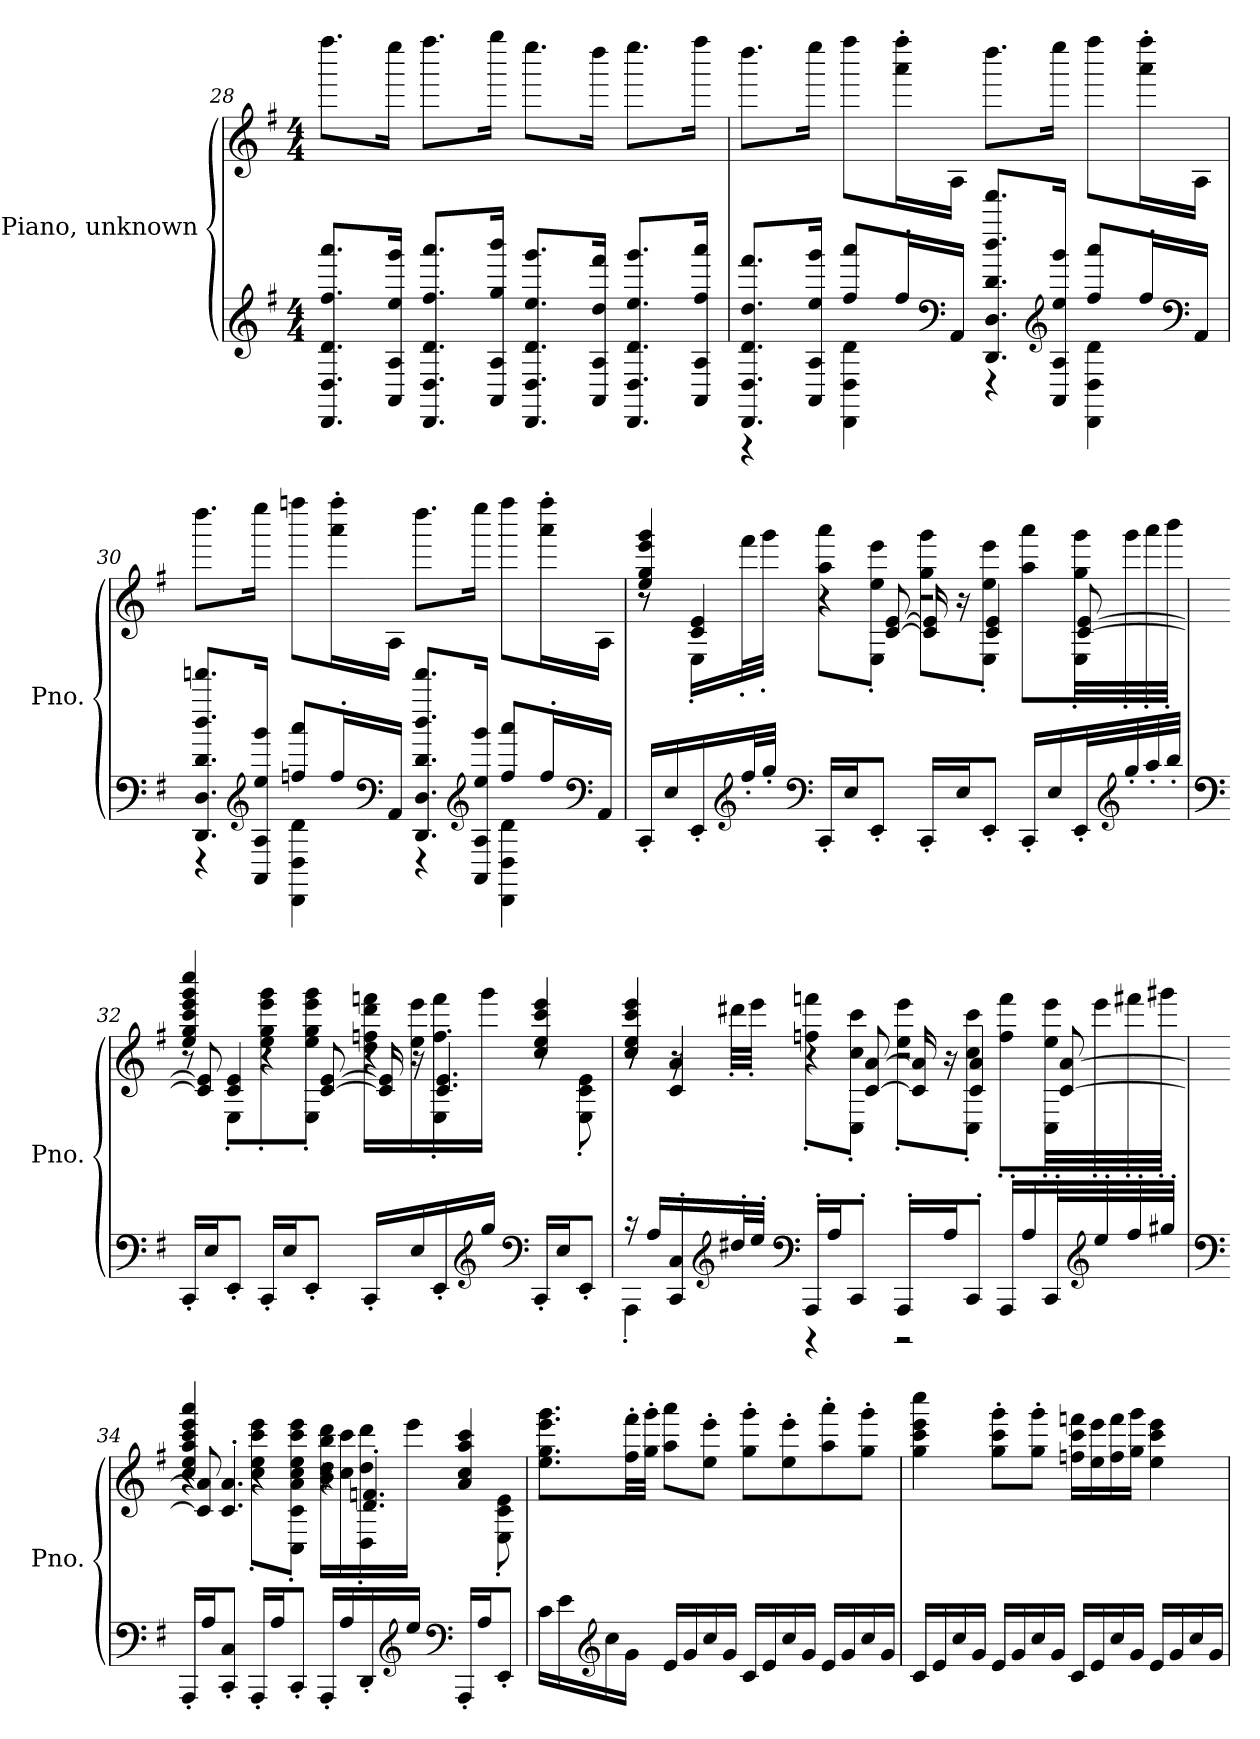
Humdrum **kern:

**kern	**kern
*part1	*part1
*staff2	*staff1
*I"Piano, unknown	*
*I'Pno.	*
*clefG2	*clefG2
*k[f#]	*k[f#]
*M4/4	*M4/4
=28	=28
8.DD/ 8.D/ 8.d/ 8.ff#/ 8.aaa/L	8.ffff#\L
16AA/ 16A/ 16ee/ 16ggg/Jk	16eeee\Jk
8.DD/ 8.D/ 8.d/ 8.ff#/ 8.aaa/L	8.ffff#\L
16AA/ 16A/ 16gg/ 16bbb/Jk	16gggg\Jk
8.DD/ 8.D/ 8.d/ 8.ee/ 8.ggg/L	8.eeee\L
16AA/ 16A/ 16dd/ 16fff#/Jk	16dddd\Jk
8.DD/ 8.D/ 8.d/ 8.ee/ 8.ggg/L	8.eeee\L
16AA/ 16A/ 16ff#/ 16aaa/Jk	16ffff#\Jk
!!LO:PB:g=z
=29	=29
*^	*
8.DD/ 8.D/ 8.d/ 8.dd/ 8.fff#/L	4r	8.dddd\L
16AA/ 16A/ 16ee/ 16ggg/Jk	.	16eeee\Jk
8ff#/ 8aaa/L	4DD\ 4D\ 4d\	8ffff#\L
16ff#'/L	.	16aaa\' 16ffff#\'L
*clefF4	*	*
16AA/JJ	.	16A\JJ
8.DD/ 8.D/ 8.d/ 8.dd/ 8.fff#/L	4r	8.dddd\L
*clefG2	*	*
16AA/ 16A/ 16ee/ 16ggg/Jk	.	16eeee\Jk
8ff#/ 8aaa/L	4DD\ 4D\ 4d\	8ffff#\L
16ff#'/L	.	16aaa\' 16ffff#\'L
*clefF4	*	*
16AA/JJ	.	16A\JJ
=30	=30	=30
8.DD/ 8.D/ 8.d/ 8.dd/ 8.fffn/L	4r	8.dddd\L
*clefG2	*	*
16AA/ 16A/ 16ee/ 16ggg/Jk	.	16eeee\Jk
8ffn/ 8aaa/L	4DD\ 4D\ 4d\	8ffffn\L
16ff'/L	.	16aaa\' 16ffff\'L
*clefF4	*	*
16AA/JJ	.	16A\JJ
8.DD/ 8.D/ 8.d/ 8.dd/ 8.fff/L	4r	8.dddd\L
*clefG2	*	*
16AA/ 16A/ 16ee/ 16ggg/Jk	.	16eeee\Jk
8ff/ 8aaa/L	4DD\ 4D\ 4d\	8ffff\L
16ff'/L	.	16aaa\' 16ffff\'L
*clefF4	*	*
16AA/JJ	.	16A\JJ
*v	*v	*
!!LO:LB:g=z
=31	=31
*	*^
*	*	*^
16CC'/LL	4ee/ 4gg/ 4eee/ 4ggg/	8r	8r
16E/	.	.	.
16EE'/	.	16E'\LL	4c/ 4e/
*clefG2	*	*	*
32ff#'/L	.	32fff#'\L	.
32gg'/JJJ	.	32ggg'\JJJ	.
*clefF4	*	*	*
16CC'/LL	4r	8aa\ 8aaa\L	.
16E/J	.	.	.
8EE'/J	.	8E\' 8ee\' 8eee\'J	[8c/ [8e/
16CC'/LL	2r	8gg\ 8ggg\L	16c/] 16e/]
16E/J	.	.	16r
8EE'/J	.	8E\' 8ee\' 8eee\'J	4c/ 4e/
16CC'/LL	.	8aa\ 8aaa\L	.
16E/	.	.	.
32EE'/L	.	32E\' 32gg\' 32ggg\'LL	[8c/ [8e/
*clefG2	*	*	*
32gg'/	.	32ggg'\	.
32aa'/	.	32aaa'\	.
32bb'/JJJ	.	32bbb'\JJJ	.
!!LO:LB:g=z	!!	!!
=32	=32	=32	=32
*clefF4	*	*	*
16CC'/LL	4ee/ 4gg/ 4ccc/ 4eee/ 4ggg/ 4cccc/	8r	8c/] 8e/]
16E/J	.	.	.
8EE'/J	.	8E'\L	4c/ 4e/
16CC'/LL	4r	8ee\' 8gg\' 8eee\' 8ggg\'	.
16E/J	.	.	.
8EE'/J	.	8E\' 8ee\' 8gg\' 8eee\' 8ggg\'J	[8c/ [8e/
16CC'/LL	4r	16dd\ 16ffn\ 16ddd\ 16fffn\LL	16c/] 16e/]
16E/	.	16ee\ 16eee\	16r
16EE'/	.	16E\' 16ff\' 16fff\'	4.c/' 4.e/'
*clefG2	*	*	*
16gg/JJ	.	16ggg\JJ	.
*clefF4	*	*	*
16CC'/LL	4cc/ 4ee/ 4ccc/ 4eee/	8r	.
16E/J	.	.	.
8EE'/J	.	8E\' 8c\' 8e\'	.
!!LO:LB:g=z	!!	!!
=33	=33	=33	=33
*^	*	*	*
16r	4AAA'\	4cc/ 4ee/ 4ccc/ 4eee/	8r	8r
16A/LL	.	.	.	.
16CC/' 16C/'	.	.	16r	4c/ 4a/
*clefG2	*	*	*	*
32dd#X'/L	.	.	32ddd#X'\LLL	.
32ee'/JJJ	.	.	32eee'\JJJ	.
*clefF4	*	*	*	*
16AAA'/LL	4r	4r	8ffn\' 8fffn\'L	.
16A/J	.	.	.	.
8CC'/J	.	.	8C\' 8cc\' 8ccc\'J	[8c/ [8a/
16AAA'/LL	2r	2r	8ee\' 8eee\'L	16c/] 16a/]
16A/J	.	.	.	16r
8CC'/J	.	.	8C\' 8cc\' 8ccc\'J	4c/ 4a/
16AAA'/LL	.	.	8ff\' 8fff\'L	.
16A/	.	.	.	.
32CC'/L	.	.	32C\' 32ee\' 32eee\'LL	[8c/ [8a/
*clefG2	*	*	*	*
32ee'/	.	.	32eee'\	.
32ff#'/	.	.	32fff#X'\	.
32gg#X'/JJJ	.	.	32ggg#X'\JJJ	.
*v	*v	*	*	*
!!LO:LB:g=z	!!	!!
=34	=34	=34	=34
*clefF4	*	*	*
16AAA'/LL	4cc/ 4ee/ 4aa/ 4ccc/ 4eee/ 4aaa/	4r	8c/] 8a/]
16A/J	.	.	.
8CC/' 8C/'J	.	.	4.c/' 4.a/'
16AAA'/LL	4r	8cc\' 8ee\' 8ccc\' 8eee\'L	.
16A/J	.	.	.
8CC'/J	.	8C\' 8c\' 8a\' 8cc\' 8ee\' 8ccc\' 8eee\'J	.
16AAA'/LL	4r	16b\ 16dd\ 16bb\ 16ddd\LL	8r
16A/	.	16cc\ 16ccc\	.
16DD'/	.	16D\' 16dd\' 16ddd\'	4.d/' 4.fn/'
*clefG2	*	*	*
16ee/JJ	.	16eee\JJ	.
*clefF4	*	*	*
16AAA'/LL	4a/ 4cc/ 4aa/ 4ccc/	8r	.
16A/J	.	.	.
8EE'/J	.	8E\' 8c\' 8e\'	.
*	*v	*v	*v
=35	=35
16c\LL	8.ee\ 8.gg\ 8.eee\ 8.ggg\L
16e\	.
*clefG2	*
16cc\	.
16g\JJ	32ff#\' 32fff#\'LL
.	32gg\' 32ggg\'JJJ
16e/LL	8aa\ 8aaa\L
16g/	.
16cc/	8ee\' 8eee\'J
16g/JJ	.
16c/LL	8gg\' 8ggg\'L
16e/	.
16cc/	8ee\' 8eee\'
16g/JJ	.
16e/LL	8aa\' 8aaa\'
16g/	.
16cc/	8gg\' 8ggg\'J
16g/JJ	.
!!LO:LB:g=z
=36	=36
16c/LL	4gg\ 4ccc\ 4eee\ 4cccc\
16e/	.
16cc/	.
16g/JJ	.
16e/LL	8gg\' 8ccc\' 8ggg\'L
16g/	.
16cc/	8gg\' 8ggg\'J
16g/JJ	.
16c/LL	16ffn\ 16ccc\ 16fffn\LL
16e/	16ee\ 16eee\
16cc/	16ff\ 16fff\
16g/JJ	16gg\ 16ggg\JJ
16e/LL	4ee\ 4ccc\ 4eee\
16g/	.
16cc/	.
16g/JJ	.
=	=
*-	*-
